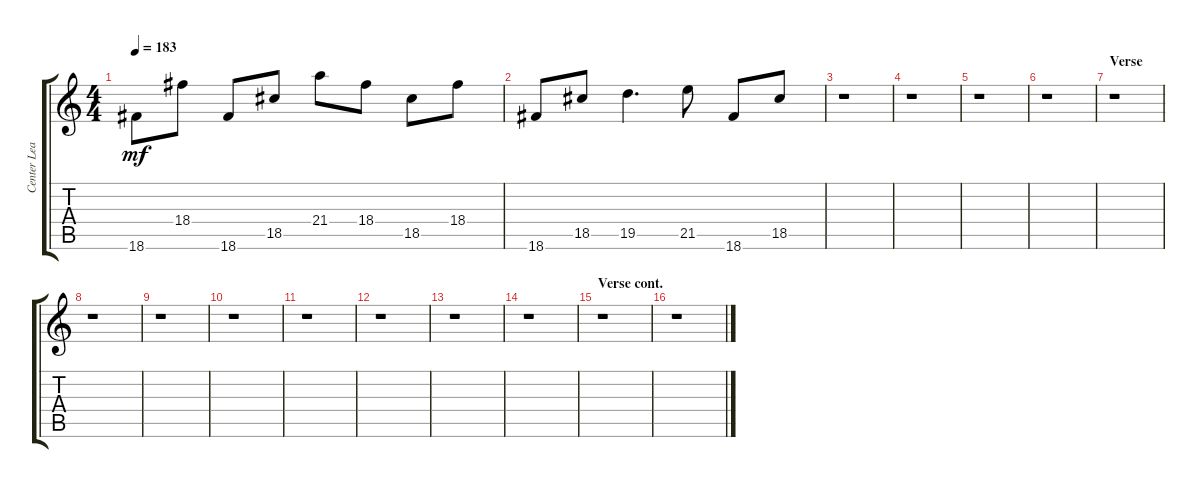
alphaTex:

\track ("Center Lead 2" "Center Lea") {instrument overdrivenguitar}
\staff {score tabs}
\tuning (D4 A3 F3 C3 G2 C2) {hide}
\ts (4 4)
\tempo 183
\clef g2
\ks aminor
18.6.8{dy mf} 18.4.8 18.6.8 18.5.8 21.4.8 18.4.8 18.5.8 18.4.8 |
18.6.8 18.5.8 19.5.4{d} 21.5.8 18.6.8 18.5.8 |
r.1 |
r.1 |
r.1 |
r.1 |
\section ("" "Verse")
r.1 |
r.1 |
r.1 |
r.1 |
r.1 |
r.1 |
r.1 |
r.1 |
\section ("" "Verse cont.")
r.1 |
r.1
